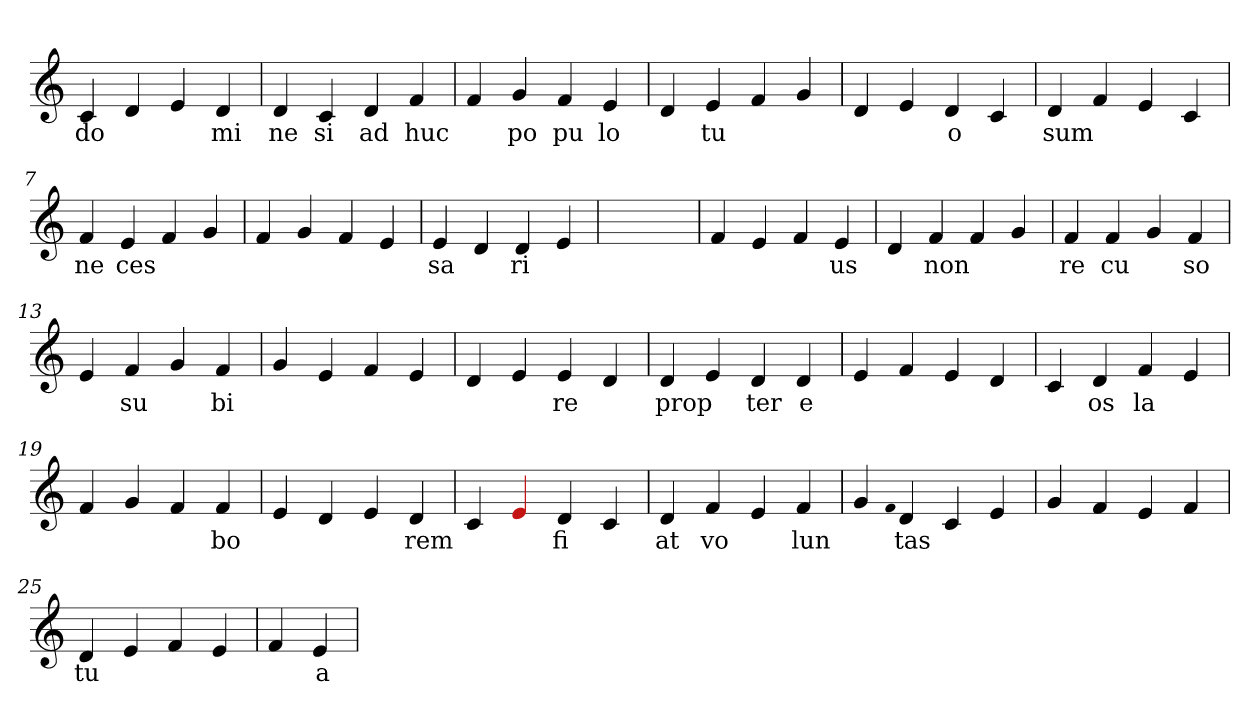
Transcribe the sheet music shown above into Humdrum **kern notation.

**kern	**text
*part1	*part1
*staff1	*staff1
*clefG2	*
=1	=1
4c	do
4d	.
4e	.
4d	mi
=2	=2
4d	ne
4c	si
4d	ad
4f	huc
=3	=3
4f	.
4g	po
4f	pu
4e	lo
=4	=4
4d	.
4e	tu
4f	.
4g	.
=5	=5
4d	.
4e	.
4d	o
4c	.
=6	=6
4d	sum
4f	.
4e	.
4c	.
=7	=7
4f	ne
4e	ces
4f	.
4g	.
=8	=8
4f	.
4g	.
4f	.
4e	.
=9	=9
4e	sa
4d	.
4d	ri
4e	.
=10	=10
1ryy	.
=10	=10
4f	.
4e	.
4f	.
4e	us
=11	=11
4d	.
4f	non
4f	.
4g	.
=12	=12
4f	re
4f	cu
4g	.
4f	so
=13	=13
4e	.
4f	su
4g	.
4f	bi
=14	=14
4g	.
4e	.
4f	.
4e	.
=15	=15
4d	.
4e	.
4e	re
4d	.
=16	=16
4d	prop
4e	.
4d	ter
4d	e
=17	=17
4e	.
4f	.
4e	.
4d	.
=18	=18
4c	.
4d	os
4f	la
4e	.
=19	=19
4f	.
4g	.
4f	.
4f	bo
=20	=20
4e	.
4d	.
4e	.
4d	rem
=21	=21
4c	.
4Re	.
4d	fi
4c	.
=22	=22
4d	at
4f	vo
4e	.
4f	lun
=23	=23
4g	.
qqf	.
4d	tas
4c	.
4e	.
=24	=24
4g	.
4f	.
4e	.
4f	.
=25	=25
4d	tu
4e	.
4f	.
4e	.
=26	=26
4f	.
4e	a
=	=
*-	*-
